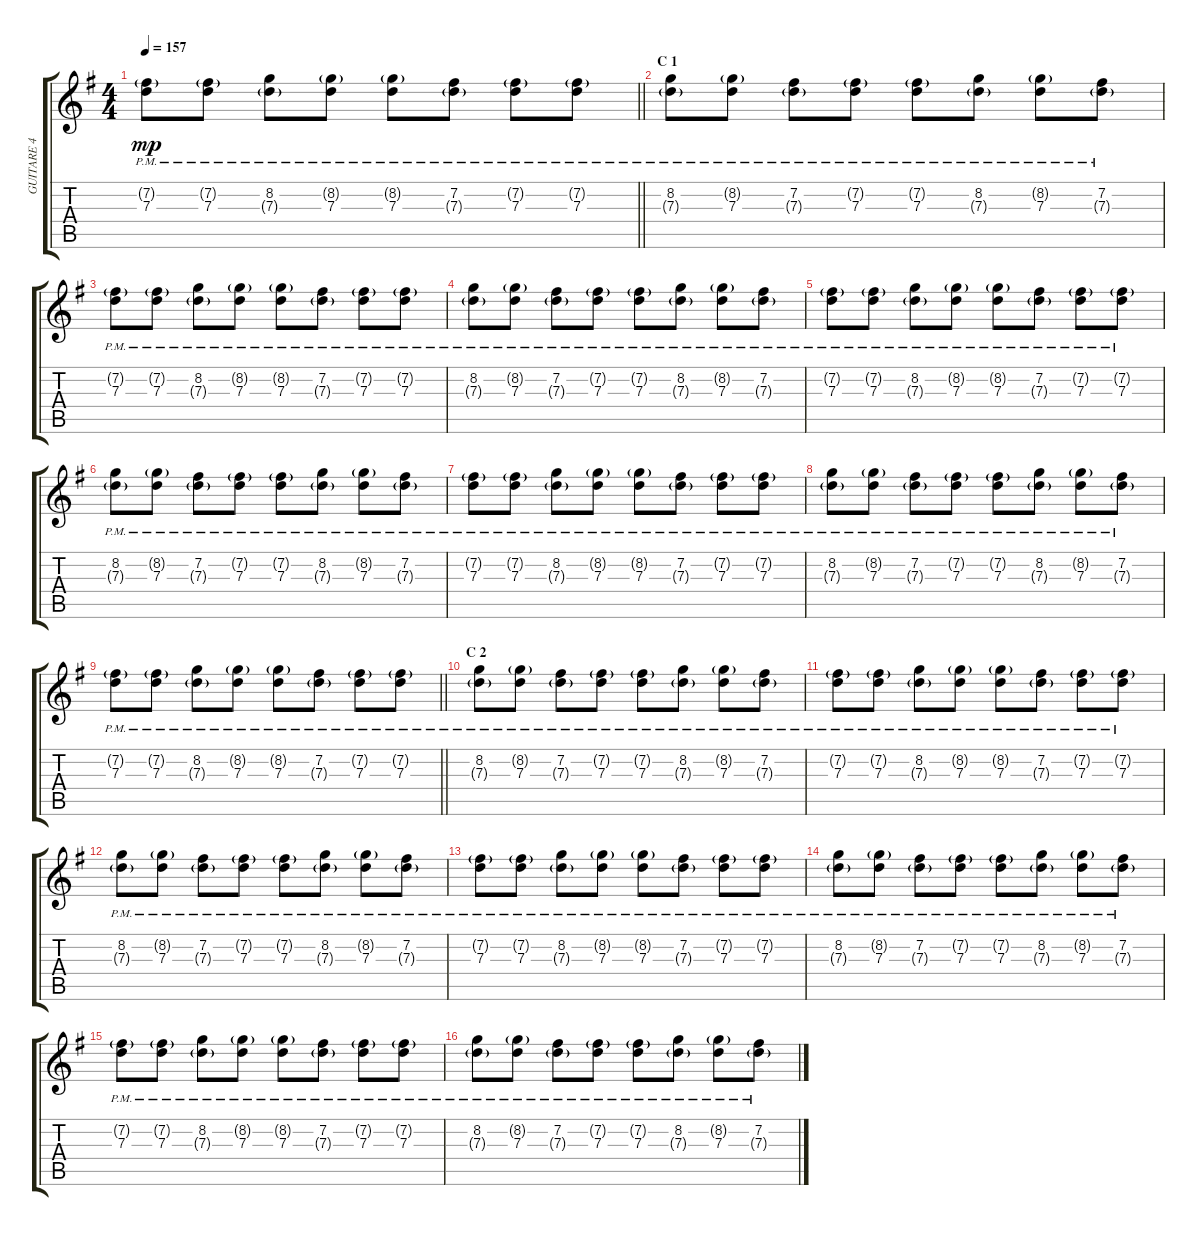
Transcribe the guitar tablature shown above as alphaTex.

\track ("GUITARE 4" "GUITARE 4") {instrument distortionguitar}
\staff {score tabs}
\tuning (E4 B3 G3 D3 A2 E2) {hide}
\ts (4 4)
\tempo 157
\clef g2
\barLineRight lightlight
\ks g
(7.2{g} 7.3{pm}).8{dy mp} (7.2{g} 7.3{pm}).8 (8.2 7.3{g pm}).8 (8.2{g} 7.3{pm}).8 (8.2{g} 7.3{pm}).8 (7.2 7.3{g pm}).8 (7.2{g} 7.3{pm}).8 (7.2{g} 7.3{pm}).8 |
\section ("" "C 1")
(8.2 7.3{g pm}).8 (8.2{g} 7.3{pm}).8 (7.2 7.3{g pm}).8 (7.2{g} 7.3{pm}).8 (7.2{g} 7.3{pm}).8 (8.2 7.3{g pm}).8 (8.2{g} 7.3{pm}).8 (7.2 7.3{g pm}).8 |
(7.2{g} 7.3{pm}).8 (7.2{g} 7.3{pm}).8 (8.2 7.3{g pm}).8 (8.2{g} 7.3{pm}).8 (8.2{g} 7.3{pm}).8 (7.2 7.3{g pm}).8 (7.2{g} 7.3{pm}).8 (7.2{g} 7.3{pm}).8 |
(8.2 7.3{g pm}).8 (8.2{g} 7.3{pm}).8 (7.2 7.3{g pm}).8 (7.2{g} 7.3{pm}).8 (7.2{g} 7.3{pm}).8 (8.2 7.3{g pm}).8 (8.2{g} 7.3{pm}).8 (7.2 7.3{g pm}).8 |
(7.2{g} 7.3{pm}).8 (7.2{g} 7.3{pm}).8 (8.2 7.3{g pm}).8 (8.2{g} 7.3{pm}).8 (8.2{g} 7.3{pm}).8 (7.2 7.3{g pm}).8 (7.2{g} 7.3{pm}).8 (7.2{g} 7.3{pm}).8 |
(8.2 7.3{g pm}).8 (8.2{g} 7.3{pm}).8 (7.2 7.3{g pm}).8 (7.2{g} 7.3{pm}).8 (7.2{g} 7.3{pm}).8 (8.2 7.3{g pm}).8 (8.2{g} 7.3{pm}).8 (7.2 7.3{g pm}).8 |
(7.2{g} 7.3{pm}).8 (7.2{g} 7.3{pm}).8 (8.2 7.3{g pm}).8 (8.2{g} 7.3{pm}).8 (8.2{g} 7.3{pm}).8 (7.2 7.3{g pm}).8 (7.2{g} 7.3{pm}).8 (7.2{g} 7.3{pm}).8 |
(8.2 7.3{g pm}).8 (8.2{g} 7.3{pm}).8 (7.2 7.3{g pm}).8 (7.2{g} 7.3{pm}).8 (7.2{g} 7.3{pm}).8 (8.2 7.3{g pm}).8 (8.2{g} 7.3{pm}).8 (7.2 7.3{g pm}).8 |
\barLineRight lightlight
(7.2{g} 7.3{pm}).8 (7.2{g} 7.3{pm}).8 (8.2 7.3{g pm}).8 (8.2{g} 7.3{pm}).8 (8.2{g} 7.3{pm}).8 (7.2 7.3{g pm}).8 (7.2{g} 7.3{pm}).8 (7.2{g} 7.3{pm}).8 |
\section ("" "C 2")
(8.2 7.3{g pm}).8 (8.2{g} 7.3{pm}).8 (7.2 7.3{g pm}).8 (7.2{g} 7.3{pm}).8 (7.2{g} 7.3{pm}).8 (8.2 7.3{g pm}).8 (8.2{g} 7.3{pm}).8 (7.2 7.3{g pm}).8 |
(7.2{g} 7.3{pm}).8 (7.2{g} 7.3{pm}).8 (8.2 7.3{g pm}).8 (8.2{g} 7.3{pm}).8 (8.2{g} 7.3{pm}).8 (7.2 7.3{g pm}).8 (7.2{g} 7.3{pm}).8 (7.2{g} 7.3{pm}).8 |
(8.2 7.3{g pm}).8 (8.2{g} 7.3{pm}).8 (7.2 7.3{g pm}).8 (7.2{g} 7.3{pm}).8 (7.2{g} 7.3{pm}).8 (8.2 7.3{g pm}).8 (8.2{g} 7.3{pm}).8 (7.2 7.3{g pm}).8 |
(7.2{g} 7.3{pm}).8 (7.2{g} 7.3{pm}).8 (8.2 7.3{g pm}).8 (8.2{g} 7.3{pm}).8 (8.2{g} 7.3{pm}).8 (7.2 7.3{g pm}).8 (7.2{g} 7.3{pm}).8 (7.2{g} 7.3{pm}).8 |
(8.2 7.3{g pm}).8 (8.2{g} 7.3{pm}).8 (7.2 7.3{g pm}).8 (7.2{g} 7.3{pm}).8 (7.2{g} 7.3{pm}).8 (8.2 7.3{g pm}).8 (8.2{g} 7.3{pm}).8 (7.2 7.3{g pm}).8 |
(7.2{g} 7.3{pm}).8 (7.2{g} 7.3{pm}).8 (8.2 7.3{g pm}).8 (8.2{g} 7.3{pm}).8 (8.2{g} 7.3{pm}).8 (7.2 7.3{g pm}).8 (7.2{g} 7.3{pm}).8 (7.2{g} 7.3{pm}).8 |
(8.2 7.3{g pm}).8 (8.2{g} 7.3{pm}).8 (7.2 7.3{g pm}).8 (7.2{g} 7.3{pm}).8 (7.2{g} 7.3{pm}).8 (8.2 7.3{g pm}).8 (8.2{g} 7.3{pm}).8 (7.2 7.3{g pm}).8
